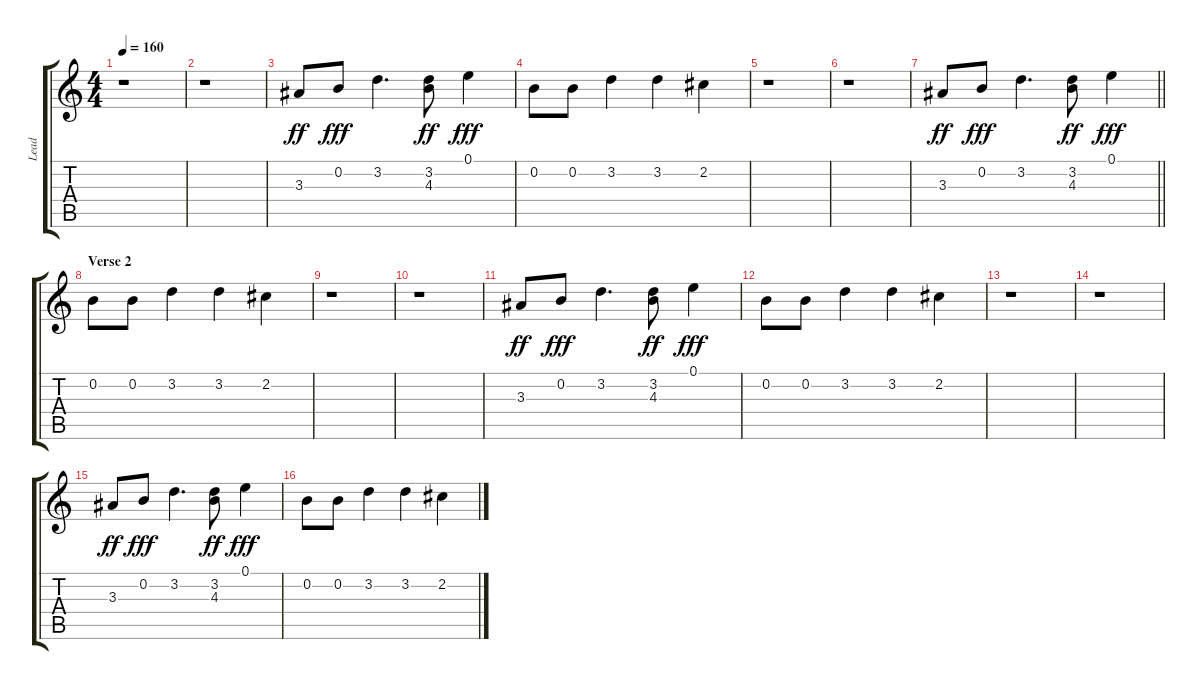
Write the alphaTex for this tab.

\track ("Lead" "Lead") {instrument electricguitarjazz}
\staff {score tabs}
\tuning (E4 B3 G3 D3 A2 E2) {hide}
\ts (4 4)
\tempo 160
\clef g2
\ks c
r.1{dy fff} |
r.1 |
3.3.8{dy ff} 0.2.8{dy fff} 3.2.4{d} (3.2 4.3).8{dy ff} 0.1.4{dy fff} |
0.2.8 0.2.8 3.2.4 3.2.4 2.2.4 |
r.1 |
r.1 |
\barLineRight lightlight
3.3.8{dy ff} 0.2.8{dy fff} 3.2.4{d} (3.2 4.3).8{dy ff} 0.1.4{dy fff} |
\section ("" "Verse 2")
0.2.8 0.2.8 3.2.4 3.2.4 2.2.4 |
r.1 |
r.1 |
3.3.8{dy ff} 0.2.8{dy fff} 3.2.4{d} (3.2 4.3).8{dy ff} 0.1.4{dy fff} |
0.2.8 0.2.8 3.2.4 3.2.4 2.2.4 |
r.1 |
r.1 |
3.3.8{dy ff} 0.2.8{dy fff} 3.2.4{d} (3.2 4.3).8{dy ff} 0.1.4{dy fff} |
0.2.8 0.2.8 3.2.4 3.2.4 2.2.4
